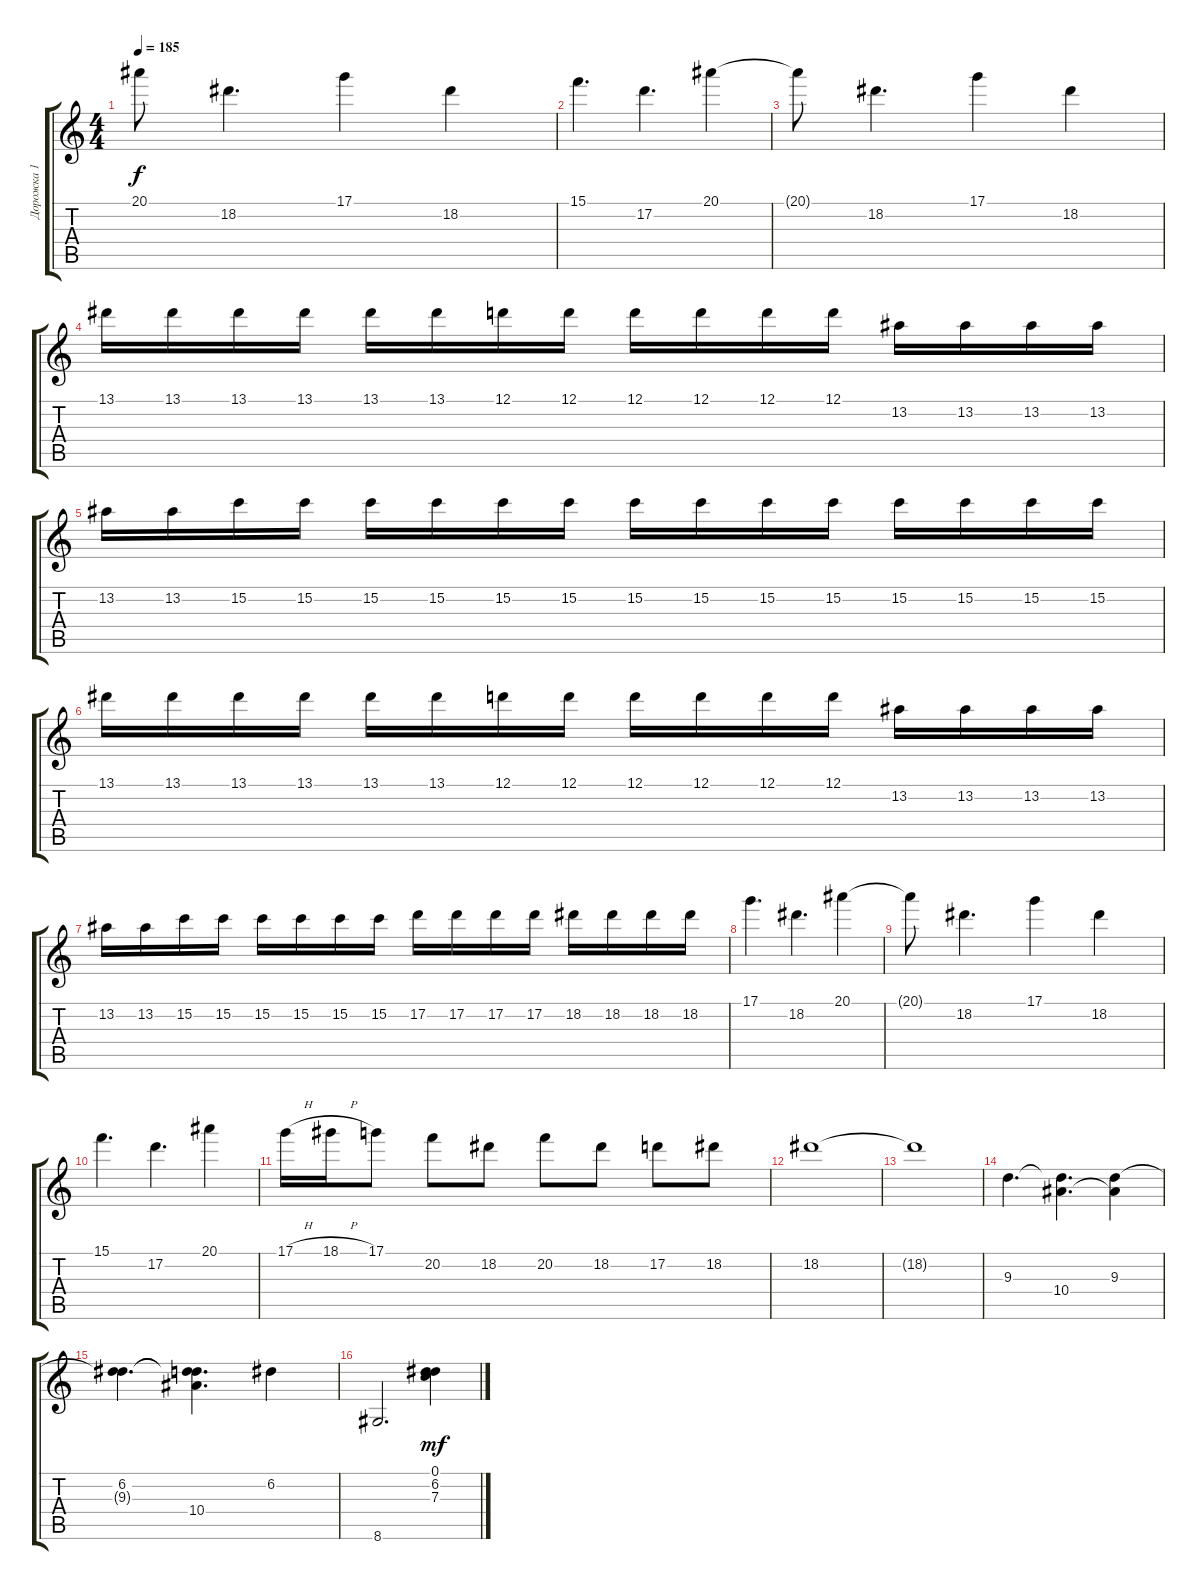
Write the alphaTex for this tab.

\track ("Дорожка 1" "Дорожка 1") {instrument distortionguitar}
\staff {score tabs}
\tuning (D4 A3 F3 C3 G2 C2) {hide}
\ts (4 4)
\tempo 185
\clef g2
\ks c
20.1{t}.8{dy f} 18.2.4{d} 17.1.4 18.2.4 |
15.1.4{d} 17.2.4{d} 20.1.4 |
20.1{t}.8 18.2.4{d} 17.1.4 18.2.4 |
13.1.16 13.1.16 13.1.16 13.1.16 13.1.16 13.1.16 12.1.16 12.1.16 12.1.16 12.1.16 12.1.16 12.1.16 13.2.16 13.2.16 13.2.16 13.2.16 |
13.2.16 13.2.16 15.2.16 15.2.16 15.2.16 15.2.16 15.2.16 15.2.16 15.2.16 15.2.16 15.2.16 15.2.16 15.2.16 15.2.16 15.2.16 15.2.16 |
13.1.16 13.1.16 13.1.16 13.1.16 13.1.16 13.1.16 12.1.16 12.1.16 12.1.16 12.1.16 12.1.16 12.1.16 13.2.16 13.2.16 13.2.16 13.2.16 |
13.2.16 13.2.16 15.2.16 15.2.16 15.2.16 15.2.16 15.2.16 15.2.16 17.2.16 17.2.16 17.2.16 17.2.16 18.2.16 18.2.16 18.2.16 18.2.16 |
17.1.4{d} 18.2.4{d} 20.1.4 |
20.1{t}.8 18.2.4{d} 17.1.4 18.2.4 |
15.1.4{d} 17.2.4{d} 20.1.4 |
17.1{h}.16 18.1{h}.16 17.1.8 20.2.8 18.2.8 20.2.8 18.2.8 17.2.8 18.2.8 |
18.2.1 |
18.2{t}.1 |
9.3.4{d} (9.3{t} 10.4).4{d} (9.3 10.4{t}).4 |
(6.2 9.3{t}).4{d} (6.2{t} 9.3{t} 10.4).4{d} 6.2.4 |
8.6.2{d} (0.1 6.2 7.3).4{dy mf}
